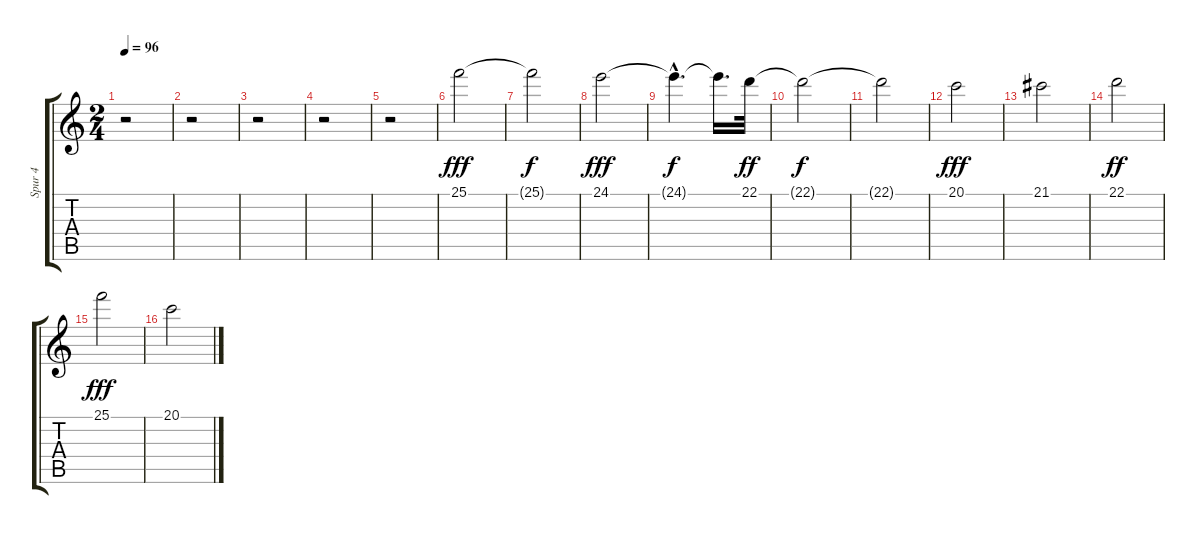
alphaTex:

\track ("Spur 4" "Spur 4") {instrument stringensemble1}
\staff {score tabs}
\tuning (E4 B3 G3 D3 A2 E2) {hide}
\ts (2 4)
\tempo 96
\clef g2
\ks c
r.2{dy fff} |
r.2 |
r.2 |
r.2 |
r.2 |
25.1.2 |
25.1{t}.2{dy f} |
24.1.2{dy fff} |
24.1{hac t}.4{d dy f} 24.1{t}.16{d} 22.1.32{dy ff} |
22.1{t}.2{dy f} |
22.1{t}.2 |
20.1.2{dy fff instrument stringensemble1} |
21.1.2 |
22.1.2{dy ff} |
25.1.2{dy fff} |
20.1.2
